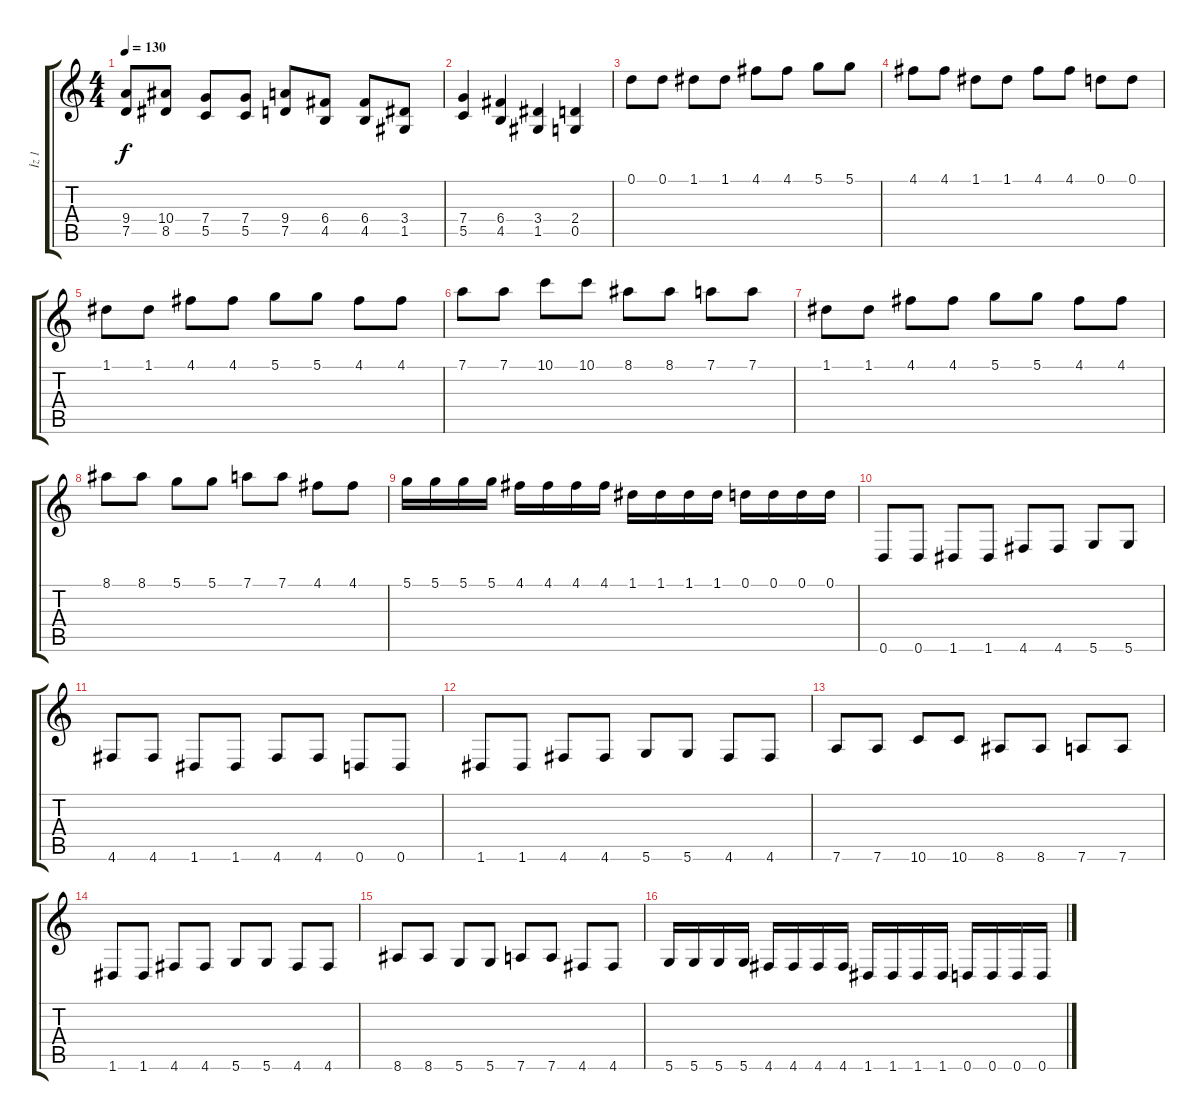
\track ("İz 1" "İz 1") {instrument distortionguitar}
\staff {score tabs}
\tuning (D4 A3 F3 C3 G2 D2) {hide}
\ts (4 4)
\tempo 130
\clef g2
\ks c
(9.4 7.5).8{dy f} (10.4 8.5).8 (7.4 5.5).8 (7.4 5.5).8 (9.4 7.5).8 (6.4 4.5).8 (6.4 4.5).8 (3.4 1.5).8 |
(7.4 5.5).4 (6.4 4.5).4 (3.4 1.5).4 (2.4 0.5).4 |
0.1.8 0.1.8 1.1.8 1.1.8 4.1.8 4.1.8 5.1.8 5.1.8 |
4.1.8 4.1.8 1.1.8 1.1.8 4.1.8 4.1.8 0.1.8 0.1.8 |
1.1.8 1.1.8 4.1.8 4.1.8 5.1.8 5.1.8 4.1.8 4.1.8 |
7.1.8 7.1.8 10.1.8 10.1.8 8.1.8 8.1.8 7.1.8 7.1.8 |
1.1.8 1.1.8 4.1.8 4.1.8 5.1.8 5.1.8 4.1.8 4.1.8 |
8.1.8 8.1.8 5.1.8 5.1.8 7.1.8 7.1.8 4.1.8 4.1.8 |
5.1.16 5.1.16 5.1.16 5.1.16 4.1.16 4.1.16 4.1.16 4.1.16 1.1.16 1.1.16 1.1.16 1.1.16 0.1.16 0.1.16 0.1.16 0.1.16 |
0.6.8 0.6.8 1.6.8 1.6.8 4.6.8 4.6.8 5.6.8 5.6.8 |
4.6.8 4.6.8 1.6.8 1.6.8 4.6.8 4.6.8 0.6.8 0.6.8 |
1.6.8 1.6.8 4.6.8 4.6.8 5.6.8 5.6.8 4.6.8 4.6.8 |
7.6.8 7.6.8 10.6.8 10.6.8 8.6.8 8.6.8 7.6.8 7.6.8 |
1.6.8 1.6.8 4.6.8 4.6.8 5.6.8 5.6.8 4.6.8 4.6.8 |
8.6.8 8.6.8 5.6.8 5.6.8 7.6.8 7.6.8 4.6.8 4.6.8 |
5.6.16 5.6.16 5.6.16 5.6.16 4.6.16 4.6.16 4.6.16 4.6.16 1.6.16 1.6.16 1.6.16 1.6.16 0.6.16 0.6.16 0.6.16 0.6.16
